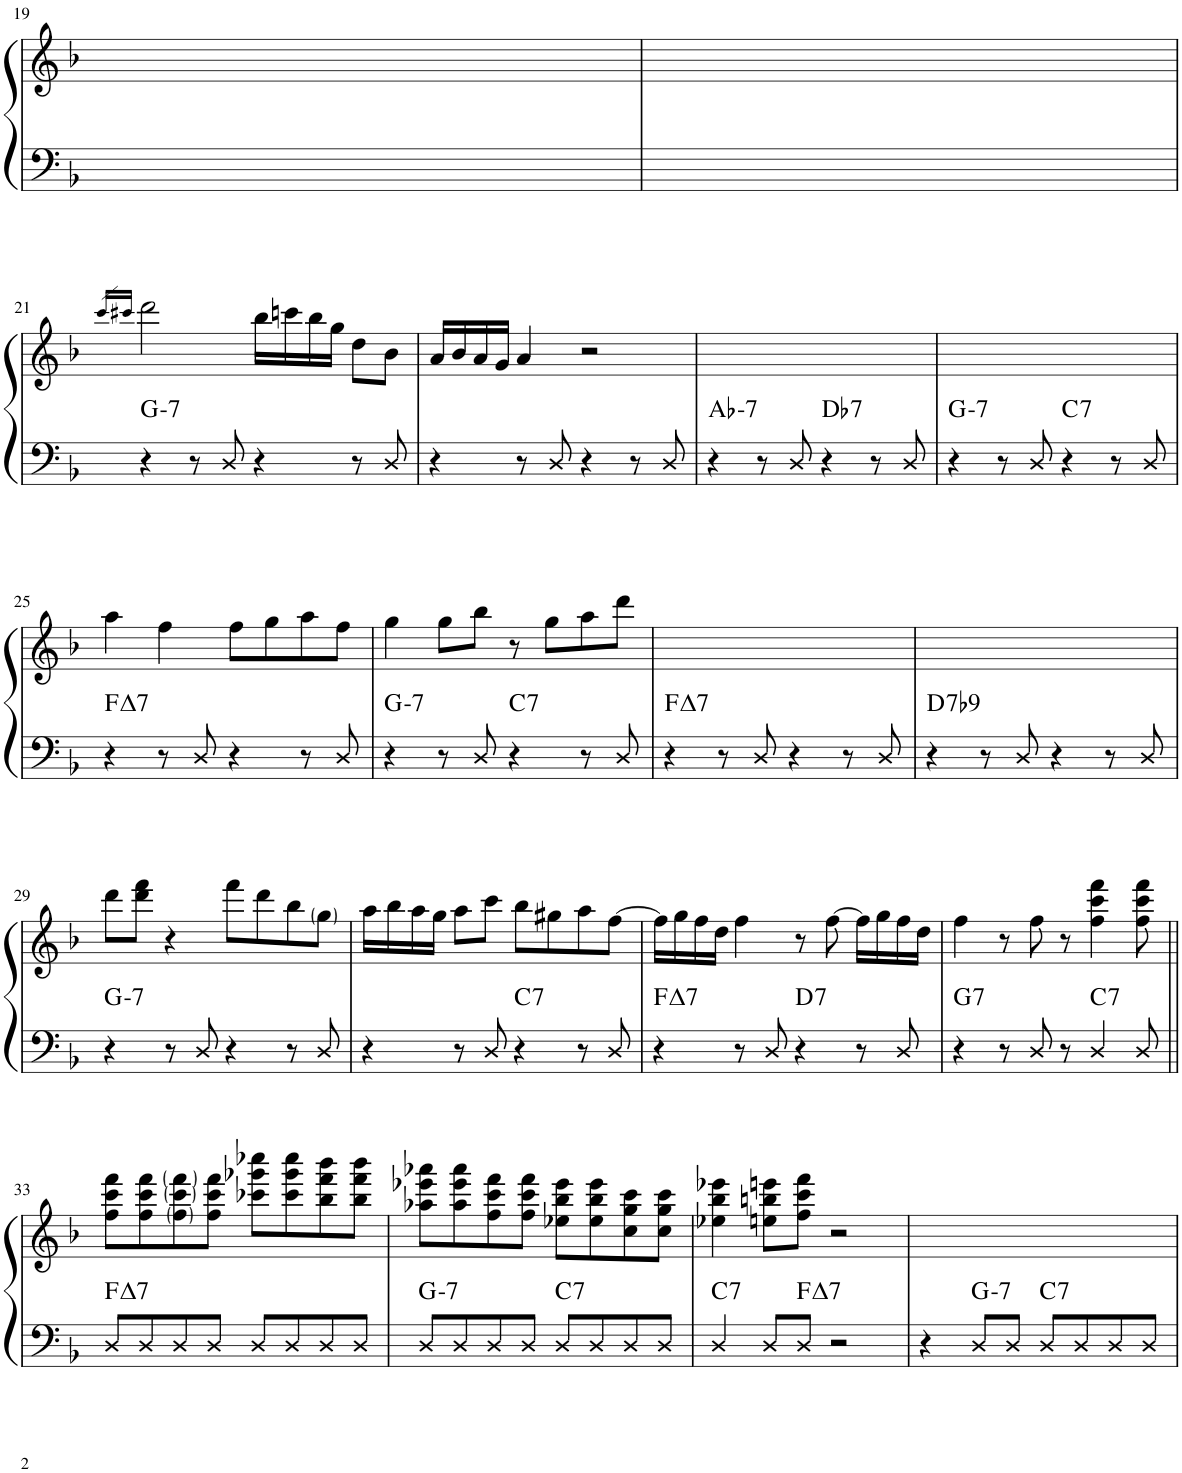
**kern	**kern	**harte
*part1	*part1	*part1
*staff2	*staff1	*
*I"Piano	*	*
*I'Pno.	*	*
!!LO:PB:g=z
*clefF4	*clefG2	*
*k[b-]	*k[b-]	*
*M4/4	*M4/4	*
=19	=19	=19
1ryy	1ryy	.
=20	=20	=20
1ryy	1ryy	.
!!LO:LB:g=z
=21	=21	=21
.	16qccc/LL	.
.	16qccc#X/JJ	.
!	!	!LO:H:kt=7
4r	2ddd\	G:min7
8r	.	.
8D/	.	.
4r	16bb-\LL	.
.	16cccn\	.
.	16bb-\	.
.	16gg\JJ	.
8r	8dd\L	.
8D/	8b-\J	.
=22	=22	=22
4r	16a/LL	.
.	16b-/	.
.	16a/	.
.	16g/JJ	.
8r	4a/	.
8D/	.	.
4r	2r	.
8r	.	.
8D/	.	.
=23	=23	=23
!	!	!LO:H:kt=7
*	*^	*
4r	1ryy	2ryy	Ab:min7
8r	.	.	.
8D/	.	.	.
!	!	!	!LO:H:kt=7
4r	.	2ryy	Db:7
8r	.	.	.
8Dn/	.	.	.
=24	=24	=24	=24
!	!	!	!LO:H:kt=7
4r	1ryy	2ryy	G:min7
8r	.	.	.
8D/	.	.	.
!	!	!	!LO:H:kt=7
4r	.	2ryy	C:7
8r	.	.	.
8D/	.	.	.
!!LO:LB:g=z
=25	=25	=25	=25
!	!	!	!LO:H:kt=7
*	*v	*v	*
4r	4aa\	F:maj7
8r	4ff\	.
8D/	.	.
4r	8ff\L	.
.	8gg\	.
8r	8aa\	.
8D/	8ff\J	.
=26	=26	=26
!	!	!LO:H:kt=7
4r	4gg\	G:min7
8r	8gg\L	.
8D/	8bb-\J	.
!	!	!LO:H:kt=7
4r	8r	C:7
.	8gg\L	.
8r	8aa\	.
8D/	8ddd\J	.
=27	=27	=27
!	!	!LO:H:kt=7
4r	1ryy	F:maj7
8r	.	.
8D/	.	.
4r	.	.
8r	.	.
8D/	.	.
=28	=28	=28
!	!	!LO:H:kt=7
4r	1ryy	D:7(b9)
8r	.	.
8D/	.	.
4r	.	.
8r	.	.
8D/	.	.
!!LO:LB:g=z
=29	=29	=29
!	!	!LO:H:kt=7
4r	8ddd\L	G:min7
.	8ddd\ 8fff\J	.
8r	4r	.
8D/	.	.
4r	8fff\L	.
.	8ddd\	.
8r	8bb-\	.
8D/	8gg\J	.
=30	=30	=30
4r	16aa\LL	.
.	16bb-\	.
.	16aa\	.
.	16gg\JJ	.
8r	8aa\L	.
8D/	8ccc\J	.
!	!	!LO:H:kt=7
4r	8bb-\L	C:7
.	8gg#X\	.
8r	8aa\	.
8D/	[8ff\J	.
=31	=31	=31
!	!	!LO:H:kt=7
4r	16ff\LL]	F:maj7
.	16gg\	.
.	16ff\	.
.	16dd\JJ	.
8r	4ff\	.
8D/	.	.
!	!	!LO:H:kt=7
4r	8r	D:7
.	[8ff\	.
8r	16ff\LL]	.
.	16gg\	.
8D/	16ff\	.
.	16dd\JJ	.
=32	=32	=32
!	!	!LO:H:kt=7
4r	4ff\	G:7
8r	8r	.
8D/	8ff\	.
8r	8r	.
!	!	!LO:H:kt=7
4D/	4ff\ 4ccc\ 4fff\	C:7
8D/	8ff\ 8ccc\ 8fff\	.
!!LO:LB:g=z
=33||	=33||	=33||
!	!	!LO:H:kt=7
8D/L	8ff\ 8ccc\ 8fff\L	F:maj7
8D/	8ff\ 8ccc\ 8fff\	.
8D/	8ff\ 8ccc\ 8fff\	.
8D/J	8ff\ 8ccc\ 8fff\J	.
8D/L	8ccc-X\ 8ggg-X\ 8cccc-X\L	.
8D/	8ccc-\ 8ggg-\ 8cccc-\	.
8D/	8bb-\ 8fff\ 8bbb-\	.
8D/J	8bb-\ 8fff\ 8bbb-\J	.
=34	=34	=34
!	!	!LO:H:kt=7
8D/L	8aa-X\ 8eee-X\ 8aaa-X\L	G:min7
8D/	8aa-\ 8eee-\ 8aaa-\	.
8D/	8ff\ 8ccc\ 8fff\	.
8D/J	8ff\ 8ccc\ 8fff\J	.
!	!	!LO:H:kt=7
8D/L	8ee-X\ 8bb-\ 8eee-\L	C:7
8D/	8ee-\ 8bb-\ 8eee-\	.
8D/	8cc\ 8gg\ 8ccc\	.
8D/J	8cc\ 8gg\ 8ccc\J	.
=35	=35	=35
!	!	!LO:H:kt=7
4D/	4ee-X\ 4bb-\ 4eee-X\	C:7
8D/L	8een\ 8bbn\ 8eeen\L	.
!	!	!LO:H:kt=7
8D/J	8ff\ 8ccc\ 8fff\J	F:maj7
2r	2r	.
=36	=36	=36
*	*^	*
*	*	*^	*
4r	1ryy	4ryy	2ryy	.
!	!	!	!	!LO:H:kt=7
8D/L	.	2.ryy	.	G:min7
8D/J	.	.	.	.
!	!	!	!	!LO:H:kt=7
8D/L	.	.	2ryy	C:7
8D/	.	.	.	.
8D/	.	.	.	.
8D/J	.	.	.	.
*	*v	*v	*v	*
=	=	=
*-	*-	*-
